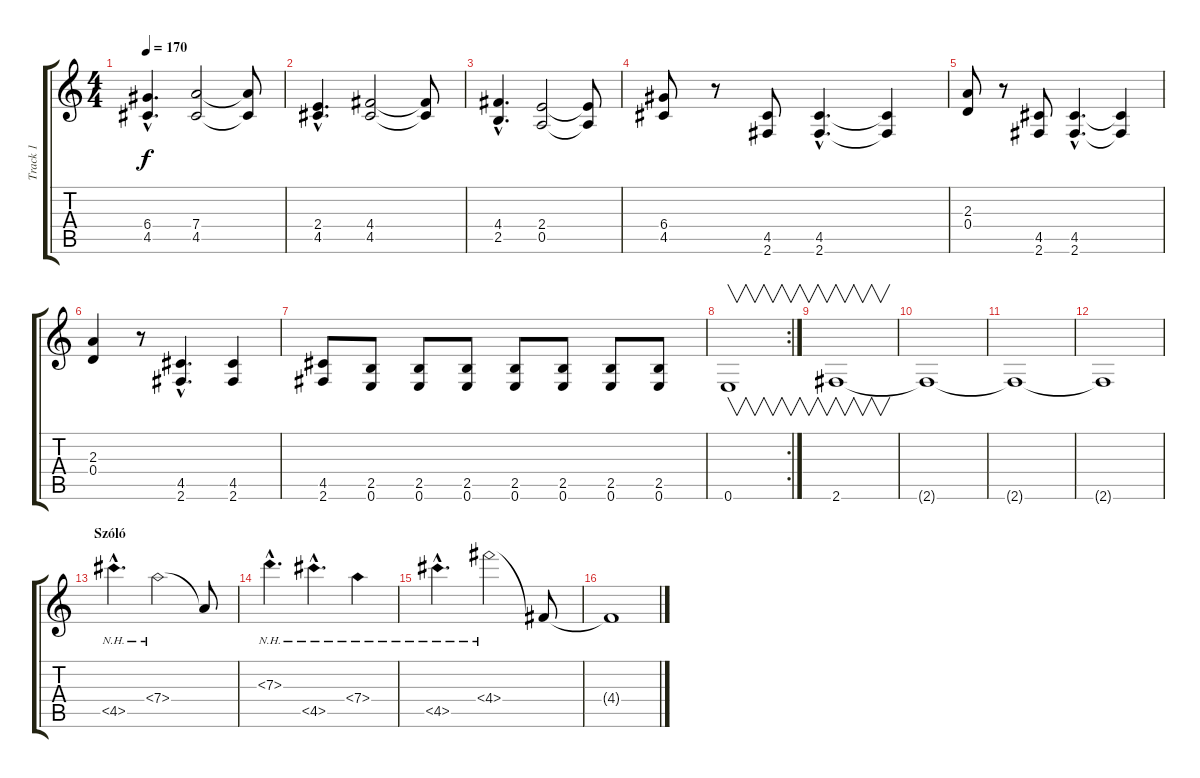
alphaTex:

\track ("Track 1" "Track 1") {instrument overdrivenguitar}
\staff {score tabs}
\tuning (E4 B3 G3 D3 A2 E2) {hide}
\ts (4 4)
\tempo 170
\clef g2
\ks c
(6.4{hac} 4.5{hac}).4{d dy f} (7.4 4.5).2 (7.4{t} 4.5{t}).8 |
(2.4{hac} 4.5{hac}).4{d} (4.4 4.5).2 (4.4{t} 4.5{t}).8 |
(4.4{hac} 2.5{hac}).4{d} (2.4 0.5).2 (2.4{t} 0.5{t}).8 |
(6.4 4.5).8 r.8 (4.5 2.6).8 (4.5{hac} 2.6{hac}).4{d} (4.5{t} 2.6{t}).4 |
(2.3 0.4).8 r.8 (4.5 2.6).8 (4.5{hac} 2.6{hac}).4{d} (4.5{t} 2.6{t}).4 |
(2.3 0.4).4 r.8 (4.5{hac} 2.6{hac}).4{d} (4.5 2.6).4 |
(4.5 2.6).8 (2.5 0.6).8 (2.5 0.6).8 (2.5 0.6).8 (2.5 0.6).8 (2.5 0.6).8 (2.5 0.6).8 (2.5 0.6).8 |
\rc 2
0.6.1{v} |
2.6.1{v} |
2.6{t}.1 |
2.6{t}.1 |
2.6{t}.1 |
\section ("" "Szóló")
4.5{nh hac}.4{d volume 16 balance 8} 7.4{nh}.2 7.4{t}.8 |
7.3{nh hac}.4{d} 4.5{nh hac}.4{d} 7.4{nh}.4 |
4.5{nh hac}.4{d} 4.4{nh}.2 4.4{t}.8 |
4.4{t}.1
